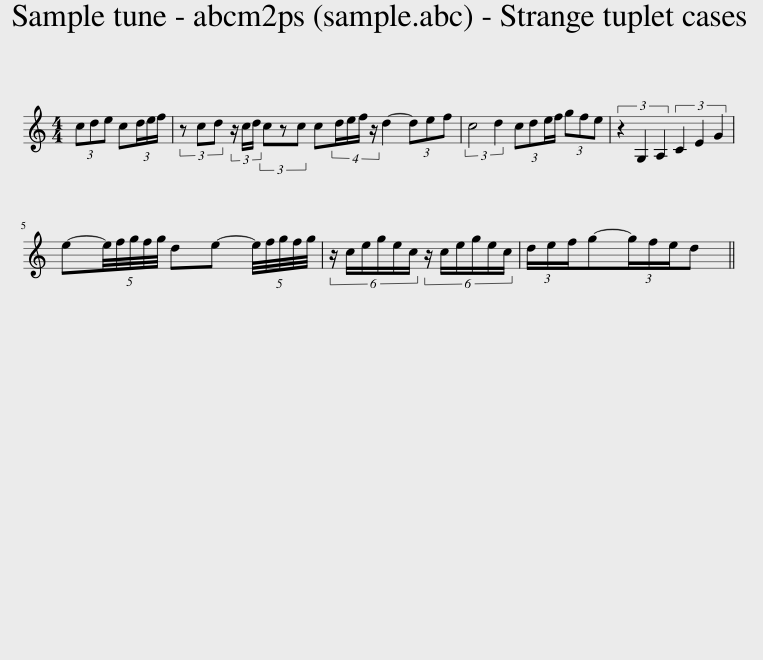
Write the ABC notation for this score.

X:1
L:1/8
M:4/4
I:linebreak $
K:C
V:1 treble
V:1
 (3cde c(3d/e/f/ | (3z cd (3z/ c/d/ (3czc c(4:3:4d/e/f/ z/ d2- (3def | (3:2:2c4 d2 (3:2:4cde/f/ (3gfe | (3z2 G,2 A,2 (3C2 E2 G2 |$ e-(5:2:5e/4f/4g/4f/4g/4 de- (5:2:5e/4f/4g/4f/4g/4 | %5
 (6:2:6z/ c/e/g/e/c/ (6:2:6z/ c/e/g/e/c/ | (3d/e/f/g-(3g/f/e/d || %7
